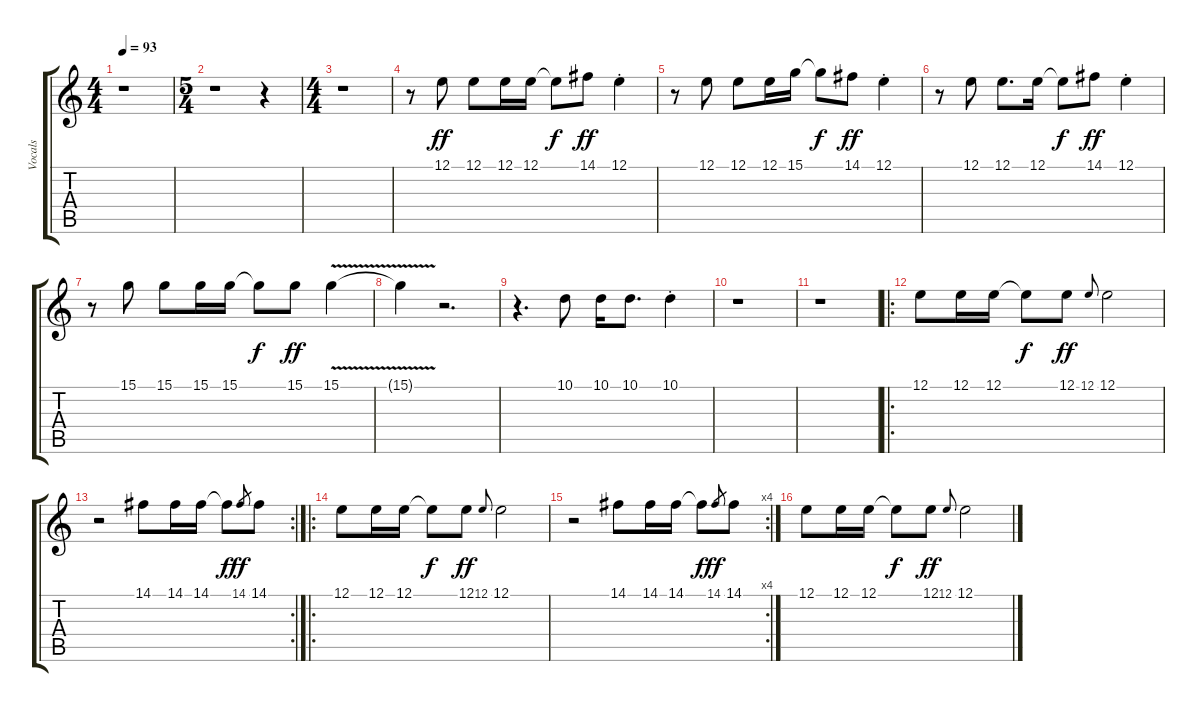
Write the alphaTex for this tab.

\track ("Vocals" "Vocals") {instrument lead2sawtooth}
\staff {score tabs}
\tuning (E4 B3 G3 D3 A2 E2) {hide}
\ts (4 4)
\tempo 93
\clef g2
\ks c
r.1{dy ff} |
\ts (5 4)
r.1 r.4 |
\ts (4 4)
r.1 |
r.8 12.1.8 12.1.8 12.1.16 12.1.16 12.1{t}.8{dy f} 14.1.8{dy ff} 12.1{st}.4 |
r.8 12.1.8 12.1.8 12.1.16 15.1.16 15.1{t}.8{dy f} 14.1.8{dy ff} 12.1{st}.4 |
r.8 12.1.8 12.1.8{d} 12.1.16 12.1{t}.8{dy f} 14.1.8{dy ff} 12.1{st}.4 |
r.8 15.1.8 15.1.8 15.1.16 15.1.16 15.1{t}.8{dy f} 15.1.8{dy ff} 15.1{v}.4 |
15.1{t}.4 r.2{d} |
r.4{d} 10.1.8 10.1.16 10.1.8{d} 10.1{st}.4 |
r.1 |
r.1 |
\ro
12.1.8 12.1.16 12.1.16 12.1{t}.8{dy f} 12.1.8{dy ff} 12.1.8{gr onbeat} 12.1.2 |
\rc 2
r.2 14.1.8 14.1.16 14.1.16 14.1{t}.8{dy f} 14.1.8{gr dy ff} 14.1.8 |
\ro
12.1.8 12.1.16 12.1.16 12.1{t}.8{dy f} 12.1.8{dy ff} 12.1.8{gr onbeat} 12.1.2 |
\rc 4
r.2 14.1.8 14.1.16 14.1.16 14.1{t}.8{dy f} 14.1.8{gr dy ff} 14.1.8 |
12.1.8 12.1.16 12.1.16 12.1{t}.8{dy f} 12.1.8{dy ff} 12.1.8{gr onbeat} 12.1.2
